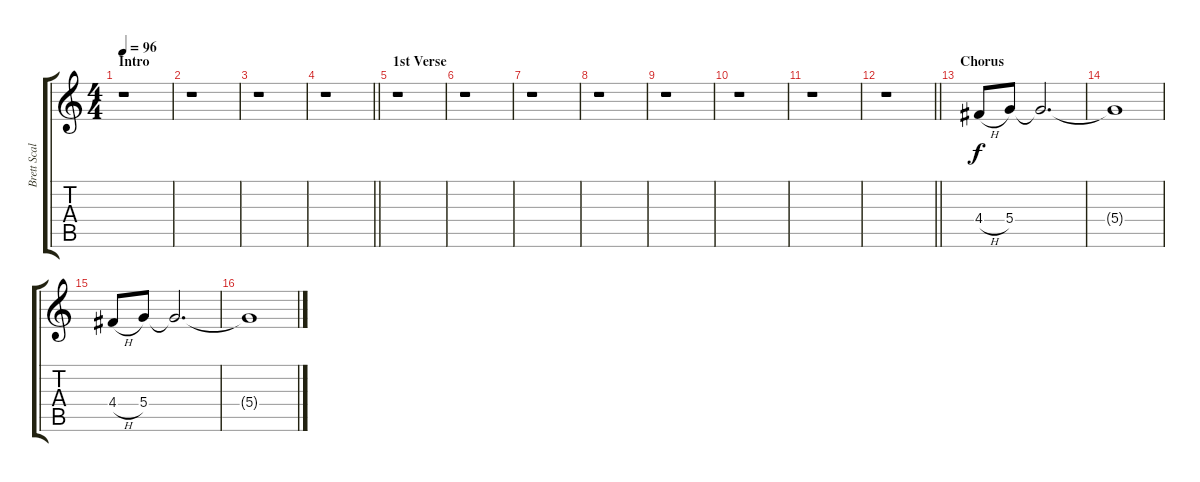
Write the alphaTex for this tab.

\track ("Brett Scallions (Rhythm Guitar)" "Brett Scal") {instrument electricguitarclean}
\staff {score tabs}
\tuning (E4 B3 G3 D3 A2 E2) {hide}
\ts (4 4)
\section ("" "Intro")
\tempo 96
\clef g2
\ks c
r.1{dy f instrument electricguitarclean} |
r.1 |
r.1 |
\barLineRight lightlight
r.1 |
\section ("" "1st Verse")
r.1 |
r.1 |
r.1 |
r.1 |
r.1 |
r.1 |
r.1 |
\barLineRight lightlight
r.1 |
\section ("" "Chorus")
4.4{h}.8 5.4.8 5.4{t}.2{d} |
5.4{t}.1 |
4.4{h}.8 5.4.8 5.4{t}.2{d} |
5.4{t}.1
